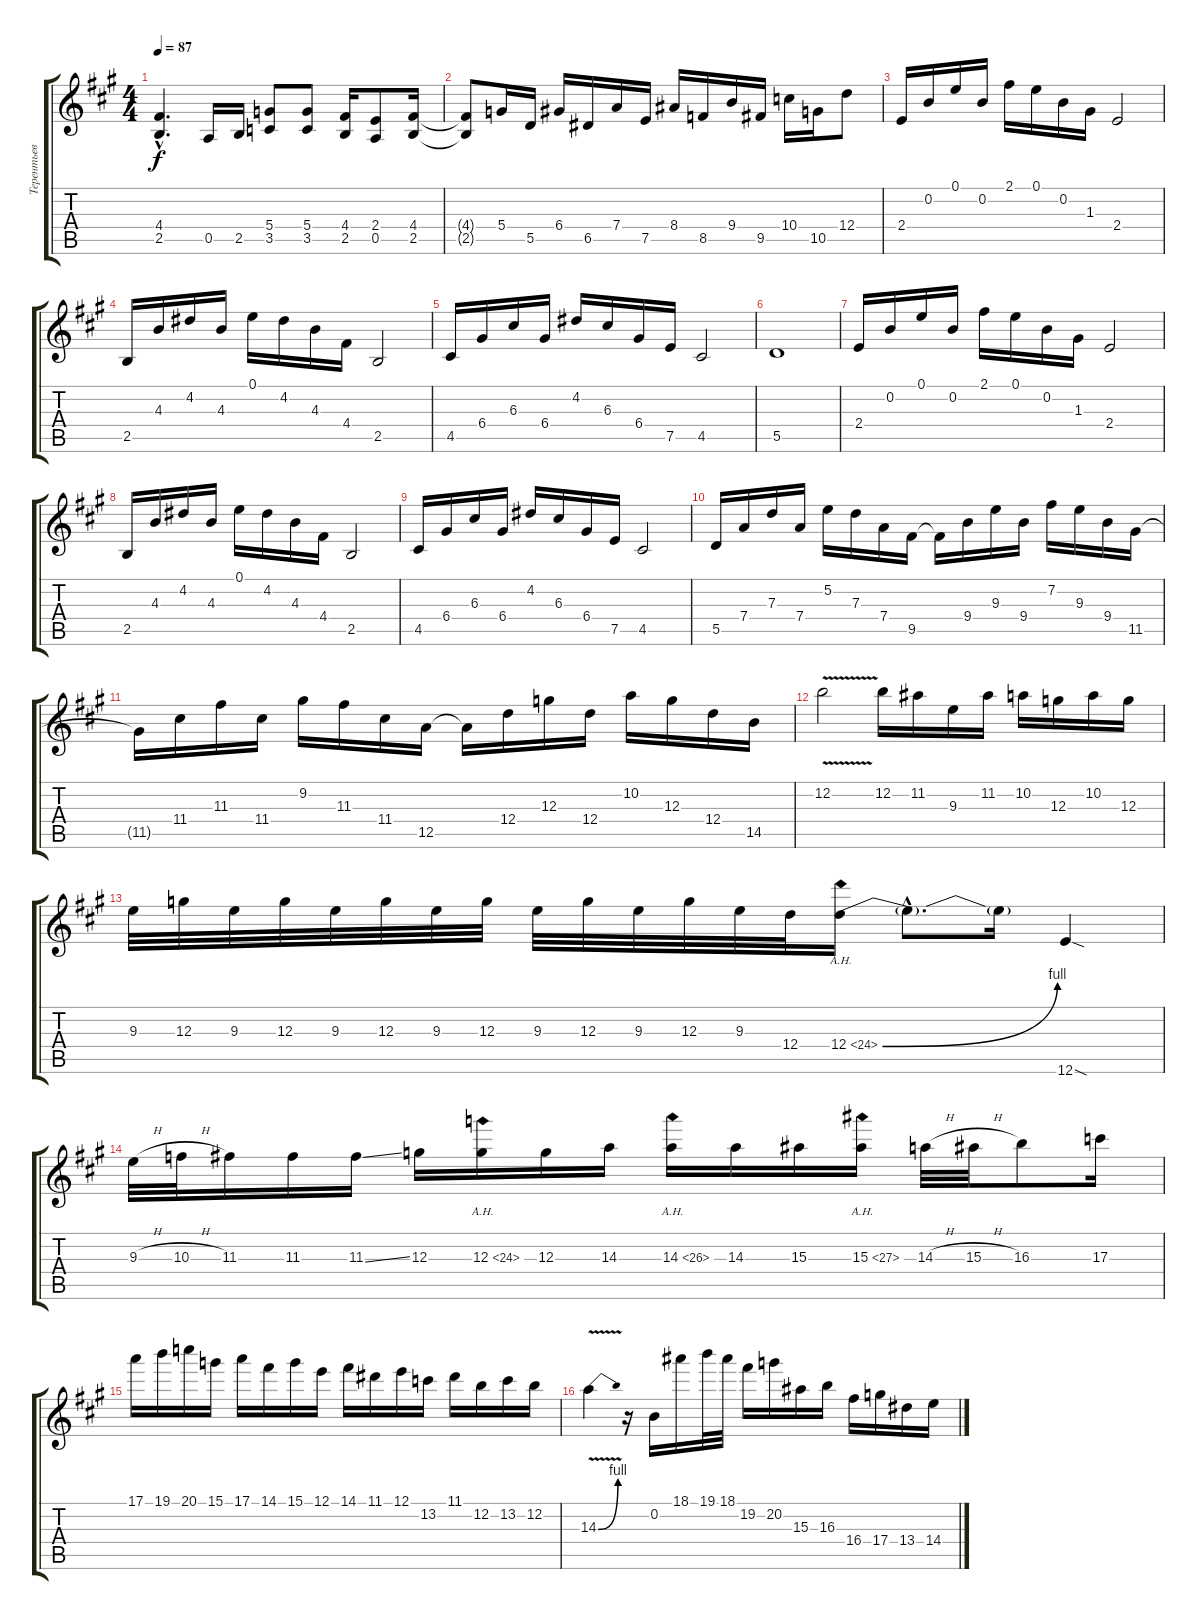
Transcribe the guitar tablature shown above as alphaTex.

\track ("Терентьев" "Терентьев") {instrument distortionguitar}
\staff {score tabs}
\tuning (E4 B3 G3 D3 A2 E2) {hide}
\ts (4 4)
\tempo 87
\clef g2
\ks a
(4.4{hac t} 2.5{hac t}).4{d dy f} 0.5.16 2.5.16 (5.4 3.5).8 (5.4 3.5).8 (4.4 2.5).16 (2.4 0.5).8 (4.4 2.5).16 |
(4.4{t} 2.5{t}).8 5.4.16 5.5.16 6.4.16 6.5.16 7.4.16 7.5.16 8.4.16 8.5.16 9.4.16 9.5.16 10.4.16 10.5.16 12.4.8 |
2.4.16 0.2.16 0.1.16 0.2.16 2.1.16 0.1.16 0.2.16 1.3.16 2.4.2 |
2.5.16 4.3.16 4.2.16 4.3.16 0.1.16 4.2.16 4.3.16 4.4.16 2.5.2 |
4.5.16 6.4.16 6.3.16 6.4.16 4.2.16 6.3.16 6.4.16 7.5.16 4.5.2 |
5.5.1 |
2.4.16 0.2.16 0.1.16 0.2.16 2.1.16 0.1.16 0.2.16 1.3.16 2.4.2 |
2.5.16 4.3.16 4.2.16 4.3.16 0.1.16 4.2.16 4.3.16 4.4.16 2.5.2 |
4.5.16 6.4.16 6.3.16 6.4.16 4.2.16 6.3.16 6.4.16 7.5.16 4.5.2 |
5.5.16 7.4.16 7.3.16 7.4.16 5.2.16 7.3.16 7.4.16 9.5.16 9.5{t}.16 9.4.16 9.3.16 9.4.16 7.2.16 9.3.16 9.4.16 11.5.16 |
11.5{t}.16 11.4.16 11.3.16 11.4.16 9.2.16 11.3.16 11.4.16 12.5.16 12.5{t}.16 12.4.16 12.3.16 12.4.16 10.2.16 12.3.16 12.4.16 14.5.16 |
12.2{v}.2 12.2.16 11.2.16 9.3.16 11.2.16 10.2.16 12.3.16 10.2.16 12.3.16 |
9.3.32 12.3.32 9.3.32 12.3.32 9.3.32 12.3.32 9.3.32 12.3.32 9.3.32 12.3.32 9.3.32 12.3.32 9.3.32 12.4.32 12.4{be (bend 0 0 60 4) ah 12}.16 12.4{hac t}.8{d} 12.4{t}.16 12.6{sod}.4 |
9.3{h}.32 10.3{h}.32 11.3.16 11.3.16 11.3{ss}.16 12.3.16 12.3{ah 12}.16 12.3.16 14.3.16 14.3{ah 12}.16 14.3.16 15.3.16 15.3{ah 12}.16 14.3{h}.32 15.3{h}.32 16.3.8 17.3.16 |
17.1.16 19.1.16 20.1.16 15.1.16 17.1.16 14.1.16 15.1.16 12.1.16 14.1.16 11.1.16 12.1.16 13.2.16 11.1.16 12.2.16 13.2.16 12.2.16 |
14.3{be (bend 0 0 60 4) v}.4 r.16 0.2.16 18.1.16 19.1.32 18.1.32 19.2.16 20.2.16 15.3.16 16.3.16 16.4.16 17.4.16 13.4.16 14.4.16
